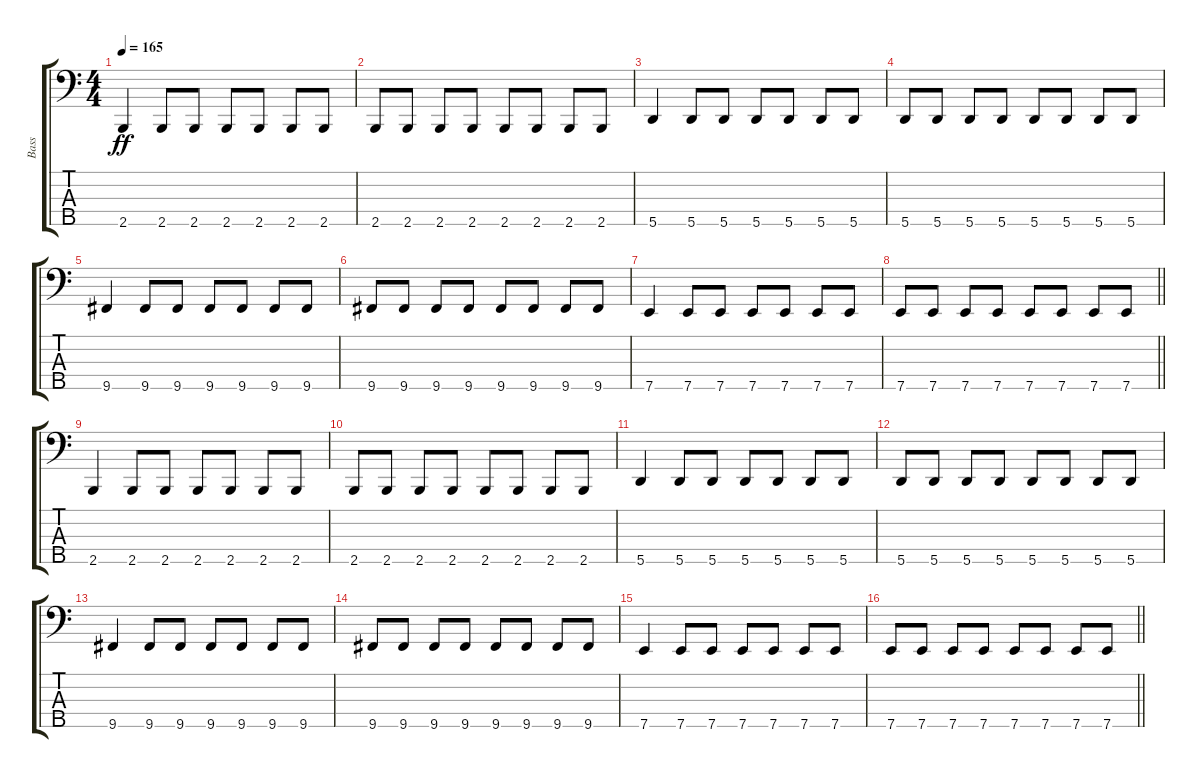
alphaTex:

\track ("Bass" "Bass") {instrument electricbasspick}
\staff {score tabs}
\tuning (G2 D2 A1 E1 A0) {hide}
\ts (4 4)
\tempo 165
\clef f4
\ks c
2.5.4{dy ff} 2.5.8 2.5.8 2.5.8 2.5.8 2.5.8 2.5.8 |
2.5.8 2.5.8 2.5.8 2.5.8 2.5.8 2.5.8 2.5.8 2.5.8 |
5.5.4 5.5.8 5.5.8 5.5.8 5.5.8 5.5.8 5.5.8 |
5.5.8 5.5.8 5.5.8 5.5.8 5.5.8 5.5.8 5.5.8 5.5.8 |
9.5.4 9.5.8 9.5.8 9.5.8 9.5.8 9.5.8 9.5.8 |
9.5.8 9.5.8 9.5.8 9.5.8 9.5.8 9.5.8 9.5.8 9.5.8 |
7.5.4 7.5.8 7.5.8 7.5.8 7.5.8 7.5.8 7.5.8 |
\barLineRight lightlight
7.5.8 7.5.8 7.5.8 7.5.8 7.5.8 7.5.8 7.5.8 7.5.8 |
2.5.4 2.5.8 2.5.8 2.5.8 2.5.8 2.5.8 2.5.8 |
2.5.8 2.5.8 2.5.8 2.5.8 2.5.8 2.5.8 2.5.8 2.5.8 |
5.5.4 5.5.8 5.5.8 5.5.8 5.5.8 5.5.8 5.5.8 |
5.5.8 5.5.8 5.5.8 5.5.8 5.5.8 5.5.8 5.5.8 5.5.8 |
9.5.4 9.5.8 9.5.8 9.5.8 9.5.8 9.5.8 9.5.8 |
9.5.8 9.5.8 9.5.8 9.5.8 9.5.8 9.5.8 9.5.8 9.5.8 |
7.5.4 7.5.8 7.5.8 7.5.8 7.5.8 7.5.8 7.5.8 |
\barLineRight lightlight
7.5.8 7.5.8 7.5.8 7.5.8 7.5.8 7.5.8 7.5.8 7.5.8
